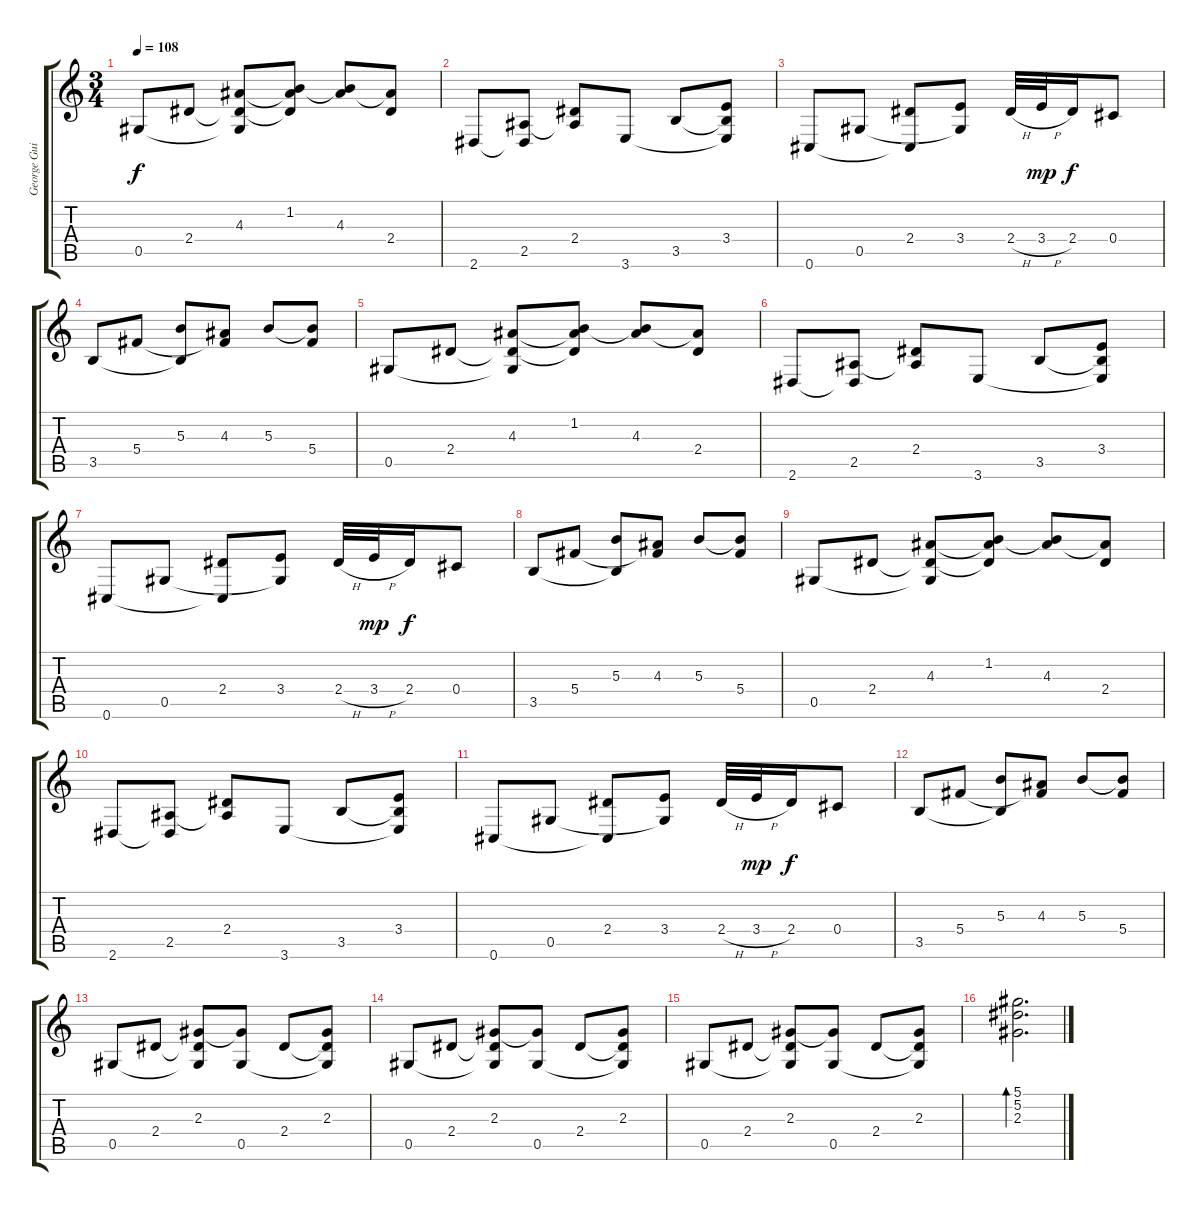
\track ("George Guitar" "George Gui") {instrument acousticguitarsteel}
\staff {score tabs}
\tuning (Eb4 Bb3 Gb3 Db3 Ab2 Db2) {hide}
\ts (3 4)
\tempo 108
\clef g2
\ks c
0.5.8{dy f} 2.4.8 (4.3 2.4{t} 0.5{t}).8 (1.2 4.3{t} 2.4{t}).8 (1.2{t} 4.3).8 (4.3{t} 2.4).8 |
2.6.8 (2.5 2.6{t}).8 (2.4 2.5{t}).8 3.6.8 3.5.8 (3.4 3.5{t} 3.6{t}).8 |
0.6.8 0.5.8 (2.4 0.6{t}).8 (3.4 0.5{t}).8 2.4{h}.32 3.4{h}.32{dy mp} 2.4.16{dy f} 0.4.8 |
3.5.8 5.4.8 (5.3 3.5{t}).8 (4.3 5.4{t}).8 5.3.8 (5.3{t} 5.4).8 |
0.5.8 2.4.8 (4.3 2.4{t} 0.5{t}).8 (1.2 4.3{t} 2.4{t}).8 (1.2{t} 4.3).8 (4.3{t} 2.4).8 |
2.6.8 (2.5 2.6{t}).8 (2.4 2.5{t}).8 3.6.8 3.5.8 (3.4 3.5{t} 3.6{t}).8 |
0.6.8 0.5.8 (2.4 0.6{t}).8 (3.4 0.5{t}).8 2.4{h}.32 3.4{h}.32{dy mp} 2.4.16{dy f} 0.4.8 |
3.5.8 5.4.8 (5.3 3.5{t}).8 (4.3 5.4{t}).8 5.3.8 (5.3{t} 5.4).8 |
0.5.8 2.4.8 (4.3 2.4{t} 0.5{t}).8 (1.2 4.3{t} 2.4{t}).8 (1.2{t} 4.3).8 (4.3{t} 2.4).8 |
2.6.8 (2.5 2.6{t}).8 (2.4 2.5{t}).8 3.6.8 3.5.8 (3.4 3.5{t} 3.6{t}).8 |
0.6.8 0.5.8 (2.4 0.6{t}).8 (3.4 0.5{t}).8 2.4{h}.32 3.4{h}.32{dy mp} 2.4.16{dy f} 0.4.8 |
3.5.8 5.4.8 (5.3 3.5{t}).8 (4.3 5.4{t}).8 5.3.8 (5.3{t} 5.4).8 |
0.5.8 2.4.8 (2.3 2.4{t} 0.5{t}).8 (2.3{t} 0.5).8 2.4.8 (2.3 2.4{t} 0.5{t}).8 |
0.5.8 2.4.8 (2.3 2.4{t} 0.5{t}).8 (2.3{t} 0.5).8 2.4.8 (2.3 2.4{t} 0.5{t}).8 |
0.5.8 2.4.8 (2.3 2.4{t} 0.5{t}).8 (2.3{t} 0.5).8 2.4.8 (2.3 2.4{t} 0.5{t}).8 |
(5.1 5.2 2.3).2{d bd 480}
